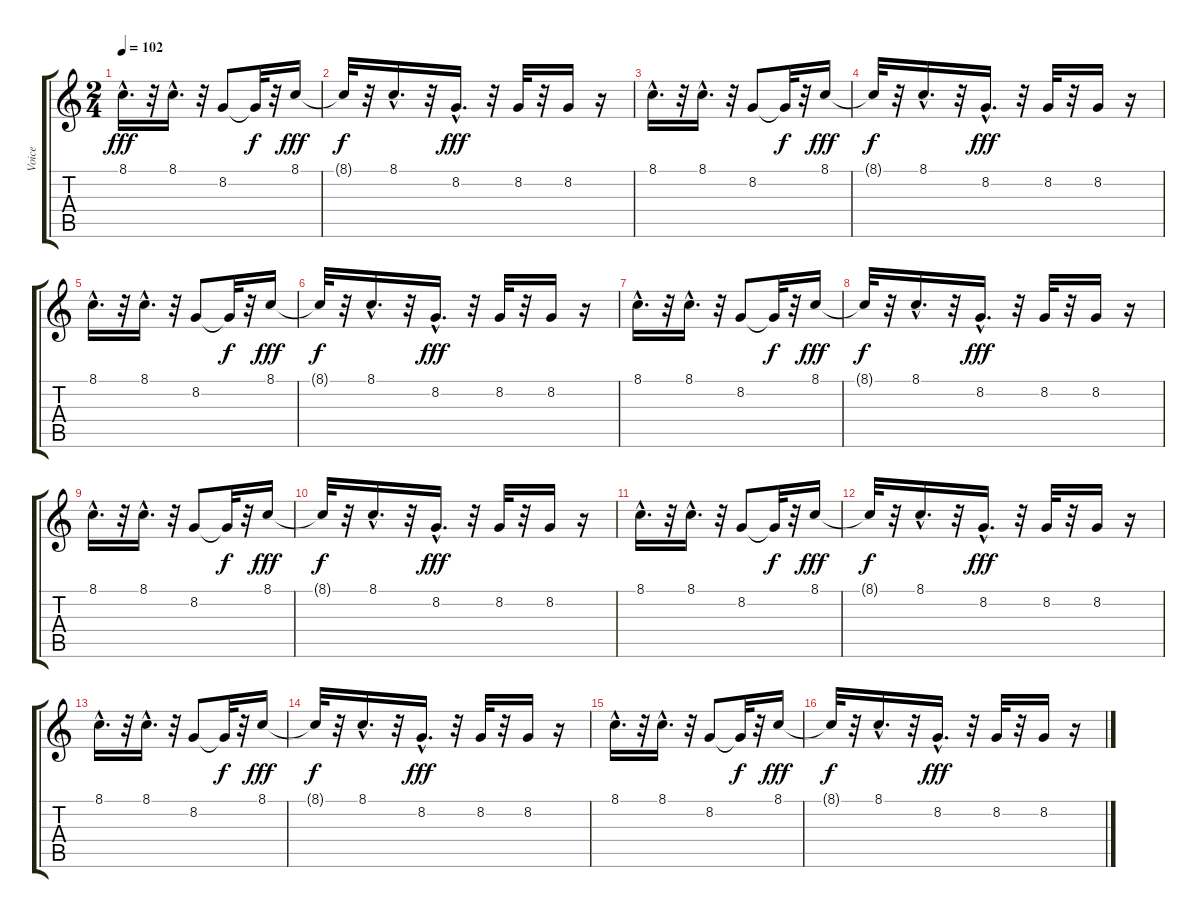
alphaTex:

\track ("Voice" "Voice") {instrument pad4choir}
\staff {score tabs}
\tuning (E4 B3 G3 D3 A2 E2) {hide}
\ts (2 4)
\tempo 102
\clef g2
\ks c
8.1{hac}.16{d dy fff} r.32 8.1{hac}.16{d} r.32 8.2.8 8.2{t}.32{dy f} r.32 8.1.16{dy fff} |
8.1{t}.32{dy f} r.32 8.1{hac}.16{d} r.32 8.2{hac}.16{d dy fff} r.32 8.2.32 r.32 8.2.16 r.16 |
8.1{hac}.16{d} r.32 8.1{hac}.16{d} r.32 8.2.8 8.2{t}.32{dy f} r.32 8.1.16{dy fff} |
8.1{t}.32{dy f} r.32 8.1{hac}.16{d} r.32 8.2{hac}.16{d dy fff} r.32 8.2.32 r.32 8.2.16 r.16 |
8.1{hac}.16{d} r.32 8.1{hac}.16{d} r.32 8.2.8 8.2{t}.32{dy f} r.32 8.1.16{dy fff} |
8.1{t}.32{dy f} r.32 8.1{hac}.16{d} r.32 8.2{hac}.16{d dy fff} r.32 8.2.32 r.32 8.2.16 r.16 |
8.1{hac}.16{d} r.32 8.1{hac}.16{d} r.32 8.2.8 8.2{t}.32{dy f} r.32 8.1.16{dy fff} |
8.1{t}.32{dy f} r.32 8.1{hac}.16{d} r.32 8.2{hac}.16{d dy fff} r.32 8.2.32 r.32 8.2.16 r.16 |
8.1{hac}.16{d} r.32 8.1{hac}.16{d} r.32 8.2.8 8.2{t}.32{dy f} r.32 8.1.16{dy fff} |
8.1{t}.32{dy f} r.32 8.1{hac}.16{d} r.32 8.2{hac}.16{d dy fff} r.32 8.2.32 r.32 8.2.16 r.16 |
8.1{hac}.16{d} r.32 8.1{hac}.16{d} r.32 8.2.8 8.2{t}.32{dy f} r.32 8.1.16{dy fff} |
8.1{t}.32{dy f} r.32 8.1{hac}.16{d} r.32 8.2{hac}.16{d dy fff} r.32 8.2.32 r.32 8.2.16 r.16 |
8.1{hac}.16{d} r.32 8.1{hac}.16{d} r.32 8.2.8 8.2{t}.32{dy f} r.32 8.1.16{dy fff} |
8.1{t}.32{dy f} r.32 8.1{hac}.16{d} r.32 8.2{hac}.16{d dy fff} r.32 8.2.32 r.32 8.2.16 r.16 |
8.1{hac}.16{d} r.32 8.1{hac}.16{d} r.32 8.2.8 8.2{t}.32{dy f} r.32 8.1.16{dy fff} |
8.1{t}.32{dy f} r.32 8.1{hac}.16{d} r.32 8.2{hac}.16{d dy fff} r.32 8.2.32 r.32 8.2.16 r.16
